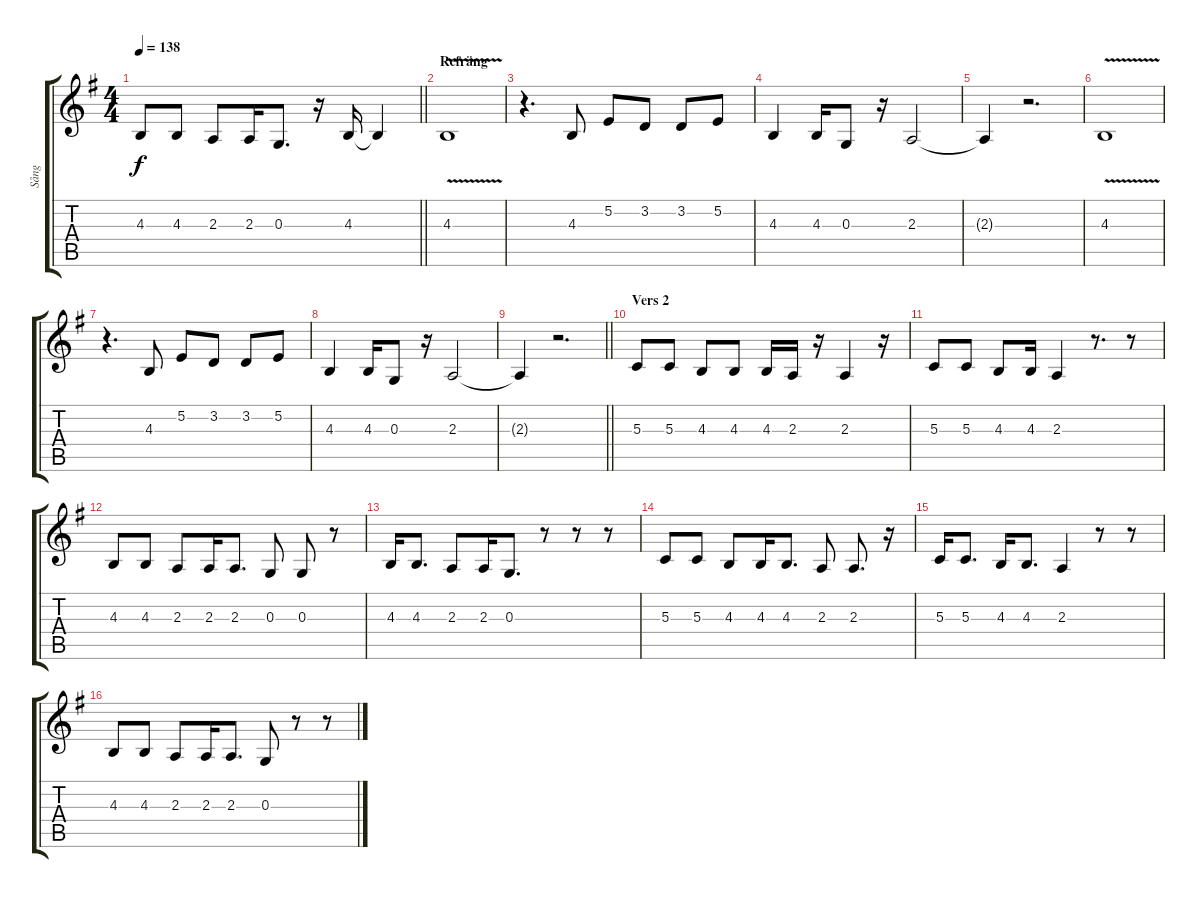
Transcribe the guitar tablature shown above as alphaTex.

\track ("Sång" "Sång") {instrument bassoon}
\staff {score tabs}
\tuning (E4 B3 G3 D3 A2 E2) {hide}
\ts (4 4)
\tempo 138
\clef g2
\barLineRight lightlight
\ks g
4.3.8{dy f} 4.3.8 2.3.8 2.3.16 0.3.8{d} r.16 4.3.16 4.3{t}.4 |
\section ("" "Refräng")
4.3{v}.1 |
r.4{d} 4.3.8 5.2.8 3.2.8 3.2.8 5.2.8 |
4.3.4 4.3.16 0.3.8 r.16 2.3.2 |
2.3{t}.4 r.2{d} |
4.3{v}.1 |
r.4{d} 4.3.8 5.2.8 3.2.8 3.2.8 5.2.8 |
4.3.4 4.3.16 0.3.8 r.16 2.3.2 |
\barLineRight lightlight
2.3{t}.4 r.2{d} |
\section ("" "Vers 2")
5.3.8 5.3.8 4.3.8 4.3.8 4.3.16 2.3.16 r.16 2.3.4 r.16 |
5.3.8 5.3.8 4.3.8 4.3.16 2.3.4 r.8{d} r.8 |
4.3.8 4.3.8 2.3.8 2.3.16 2.3.8{d} 0.3.8 0.3.8 r.8 |
4.3.16 4.3.8{d} 2.3.8 2.3.16 0.3.8{d} r.8 r.8 r.8 |
5.3.8 5.3.8 4.3.8 4.3.16 4.3.8{d} 2.3.8 2.3.8{d} r.16 |
5.3.16 5.3.8{d} 4.3.16 4.3.8{d} 2.3.4 r.8 r.8 |
4.3.8 4.3.8 2.3.8 2.3.16 2.3.8{d} 0.3.8 r.8 r.8
